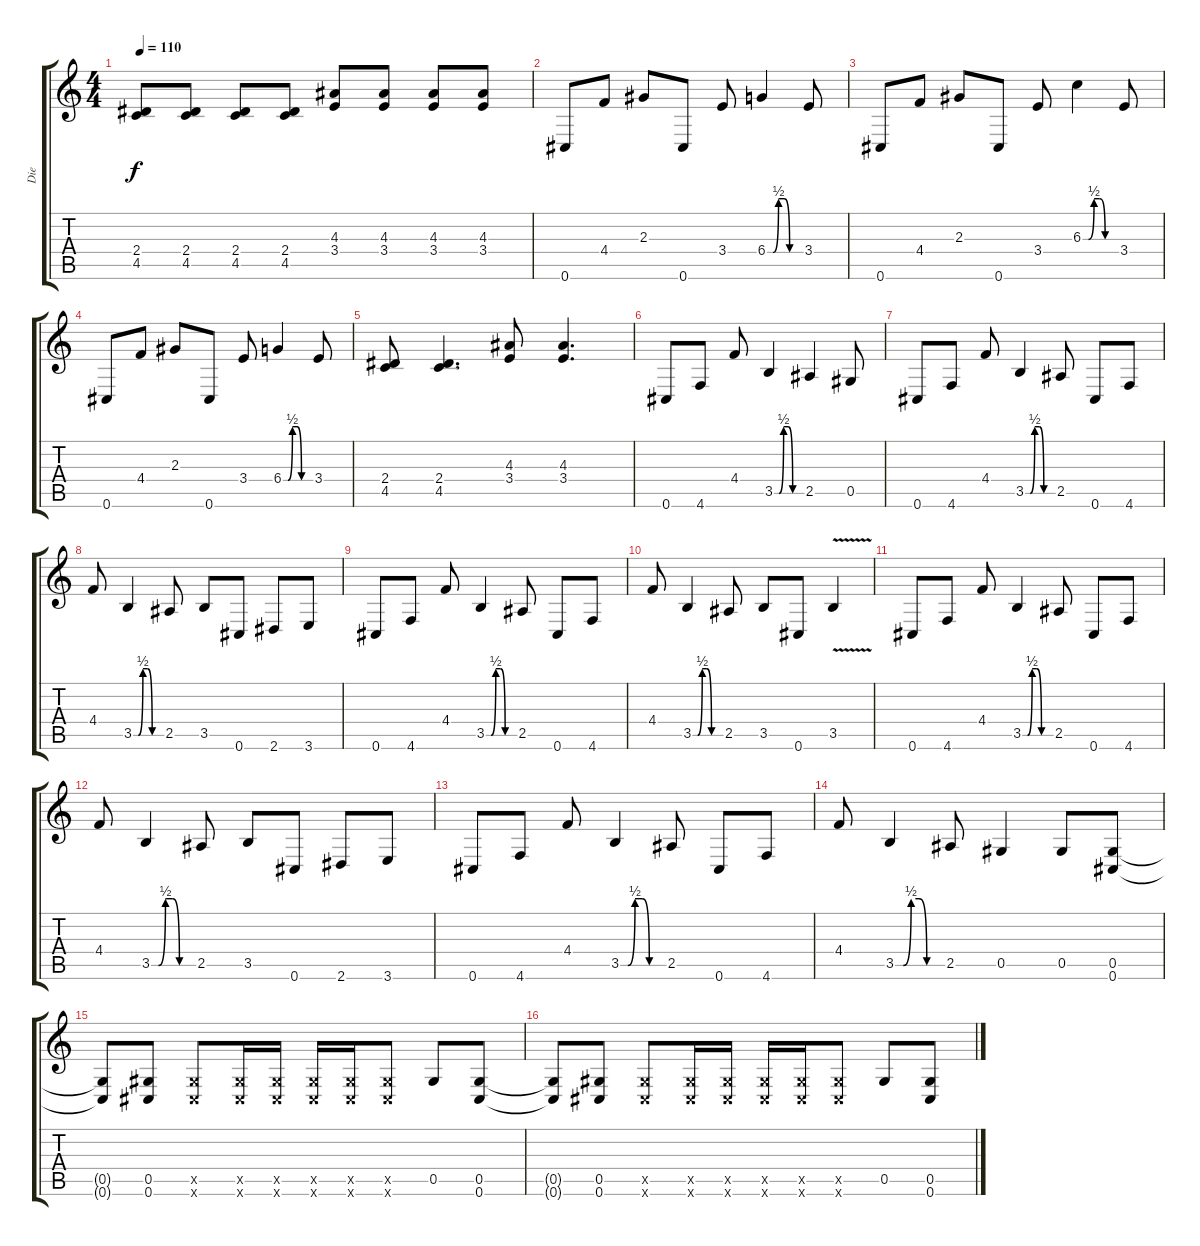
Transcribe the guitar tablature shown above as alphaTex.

\track ("Die" "Die") {instrument distortionguitar}
\staff {score tabs}
\tuning (Eb4 Bb3 Gb3 Db3 Ab2 Db2) {hide}
\ts (4 4)
\tempo 110
\clef g2
\ks c
(2.4 4.5).8{dy f} (2.4 4.5).8 (2.4 4.5).8 (2.4 4.5).8 (4.3 3.4).8 (4.3 3.4).8 (4.3 3.4).8 (4.3 3.4).8 |
0.6.8 4.4.8 2.3.8 0.6.8 3.4.8 6.4{be (custom 0 0 10 0 20 2 30 2 40 0 60 0)}.4 3.4.8 |
0.6.8 4.4.8 2.3.8 0.6.8 3.4.8 6.3{be (custom 0 0 10 0 20 2 30 2 40 0 60 0)}.4 3.4.8 |
0.6.8 4.4.8 2.3.8 0.6.8 3.4.8 6.4{be (custom 0 0 10 0 20 2 30 2 40 0 60 0)}.4 3.4.8 |
(2.4 4.5).8 (2.4 4.5).4{d} (4.3 3.4).8 (4.3 3.4).4{d} |
0.6.8 4.6.8 4.4.8 3.5{be (custom 0 0 10 0 20 2 30 2 40 0 60 0)}.4 2.5.4 0.5.8 |
0.6.8 4.6.8 4.4.8 3.5{be (custom 0 0 10 0 20 2 30 2 40 0 60 0)}.4 2.5.8 0.6.8 4.6.8 |
4.4.8 3.5{be (custom 0 0 10 0 20 2 30 2 40 0 60 0)}.4 2.5.8 3.5.8 0.6.8 2.6.8 3.6.8 |
0.6.8 4.6.8 4.4.8 3.5{be (custom 0 0 10 0 20 2 30 2 40 0 60 0)}.4 2.5.8 0.6.8 4.6.8 |
4.4.8 3.5{be (custom 0 0 10 0 20 2 30 2 40 0 60 0)}.4 2.5.8 3.5.8 0.6.8 3.5{v}.4 |
0.6.8 4.6.8 4.4.8 3.5{be (custom 0 0 10 0 20 2 30 2 40 0 60 0)}.4 2.5.8 0.6.8 4.6.8 |
4.4.8 3.5{be (custom 0 0 10 0 20 2 30 2 40 0 60 0)}.4 2.5.8 3.5.8 0.6.8 2.6.8 3.6.8 |
0.6.8 4.6.8 4.4.8 3.5{be (custom 0 0 10 0 20 2 30 2 40 0 60 0)}.4 2.5.8 0.6.8 4.6.8 |
4.4.8 3.5{be (custom 0 0 10 0 20 2 30 2 40 0 60 0)}.4 2.5.8 0.5.4 0.5.8 (0.5 0.6).8 |
(0.5{t} 0.6{t}).8 (0.5 0.6).8 (0.5{x} 0.6{x}).8 (0.5{x} 0.6{x}).16 (0.5{x} 0.6{x}).16 (0.5{x} 0.6{x}).16 (0.5{x} 0.6{x}).16 (0.5{x} 0.6{x}).8 0.5.8 (0.5 0.6).8 |
(0.5{t} 0.6{t}).8 (0.5 0.6).8 (0.5{x} 0.6{x}).8 (0.5{x} 0.6{x}).16 (0.5{x} 0.6{x}).16 (0.5{x} 0.6{x}).16 (0.5{x} 0.6{x}).16 (0.5{x} 0.6{x}).8 0.5.8 (0.5 0.6).8
